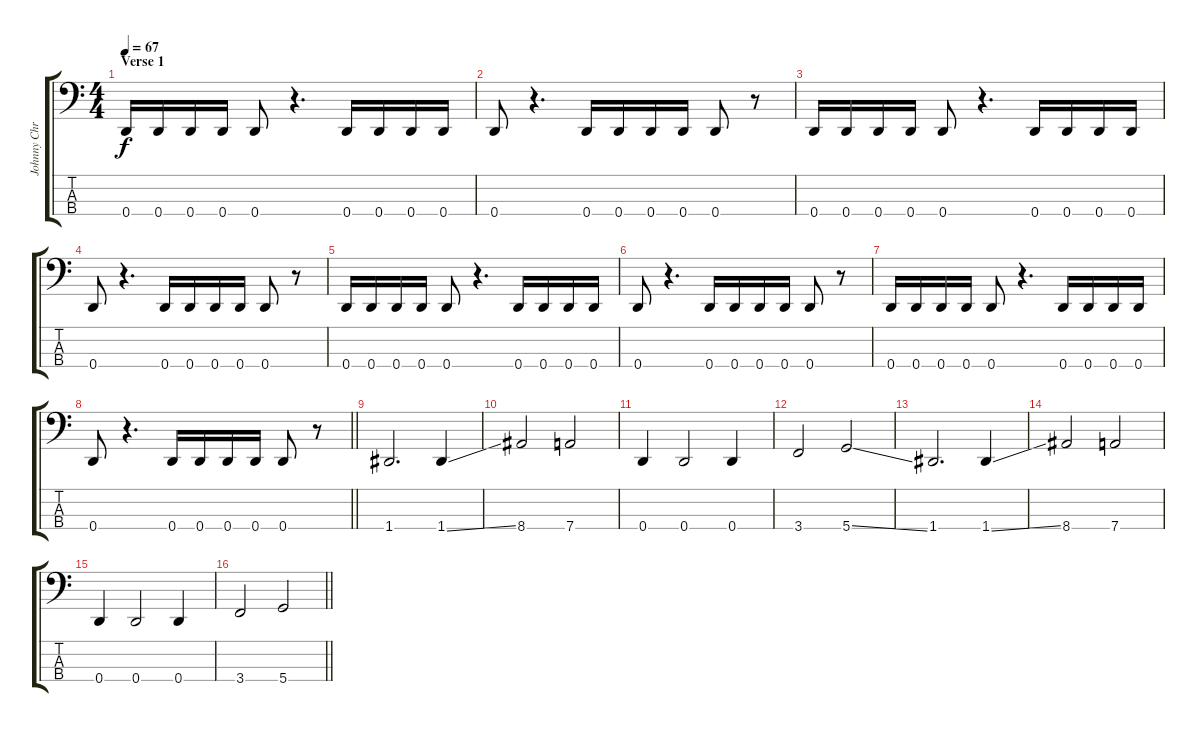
\track ("Johnny Christ" "Johnny Chr") {instrument electricbassfinger}
\staff {score tabs}
\tuning (G2 D2 A1 D1) {hide}
\ts (4 4)
\section ("" "Verse 1")
\tempo 67
\clef f4
\ks c
0.4.16{dy f} 0.4.16 0.4.16 0.4.16 0.4.8 r.4{d} 0.4.16 0.4.16 0.4.16 0.4.16 |
0.4.8 r.4{d} 0.4.16 0.4.16 0.4.16 0.4.16 0.4.8 r.8 |
0.4.16 0.4.16 0.4.16 0.4.16 0.4.8 r.4{d} 0.4.16 0.4.16 0.4.16 0.4.16 |
0.4.8 r.4{d} 0.4.16 0.4.16 0.4.16 0.4.16 0.4.8 r.8 |
0.4.16 0.4.16 0.4.16 0.4.16 0.4.8 r.4{d} 0.4.16 0.4.16 0.4.16 0.4.16 |
0.4.8 r.4{d} 0.4.16 0.4.16 0.4.16 0.4.16 0.4.8 r.8 |
0.4.16 0.4.16 0.4.16 0.4.16 0.4.8 r.4{d} 0.4.16 0.4.16 0.4.16 0.4.16 |
\barLineRight lightlight
0.4.8 r.4{d} 0.4.16 0.4.16 0.4.16 0.4.16 0.4.8 r.8 |
\section ("" " ")
1.4.2{d} 1.4{ss}.4 |
8.4.2 7.4.2 |
0.4.4 0.4.2 0.4.4 |
3.4.2 5.4{ss}.2 |
1.4.2{d} 1.4{ss}.4 |
8.4.2 7.4.2 |
0.4.4 0.4.2 0.4.4 |
\barLineRight lightlight
3.4.2 5.4{ss}.2
